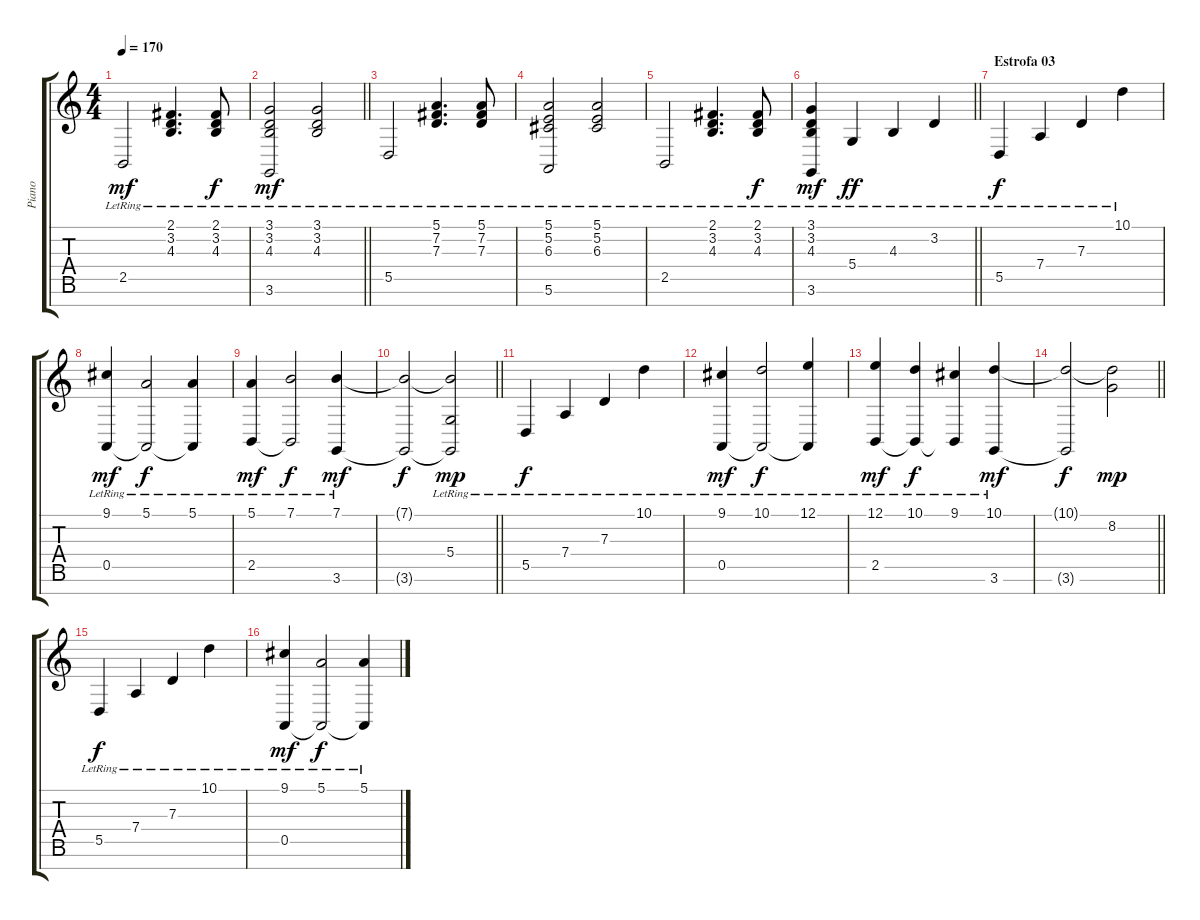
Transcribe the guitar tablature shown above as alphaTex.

\track ("Piano" "Piano") {instrument acousticgrandpiano}
\staff {score tabs}
\tuning (E4 B3 G3 D3 A2 E2 B1) {hide}
\ts (4 4)
\tempo 170
\clef g2
\ks c
2.5{lr}.2{dy mf} (2.1{lr} 3.2{lr} 4.3{lr}).4{d} (2.1{lr} 3.2{lr} 4.3{lr}).8{dy f} |
\barLineRight lightlight
(3.1{lr} 3.2{lr} 4.3{lr} 3.6{lr}).2{dy mf} (3.1{lr} 3.2{lr} 4.3{lr}).2 |
5.5{lr}.2 (5.1{lr} 7.2{lr} 7.3{lr}).4{d} (5.1{lr} 7.2{lr} 7.3{lr}).8 |
(5.1{lr} 5.2{lr} 6.3{lr} 5.6{lr}).2 (5.1{lr} 5.2{lr} 6.3{lr}).2 |
2.5{lr}.2 (2.1{lr} 3.2{lr} 4.3{lr}).4{d} (2.1{lr} 3.2{lr} 4.3{lr}).8{dy f} |
\barLineRight lightlight
(3.1{lr} 3.2{lr} 4.3{lr} 3.6{lr}).4{dy mf} 5.4{lr}.4{dy ff} 4.3{lr}.4 3.2{lr}.4 |
\section ("" "Estrofa 03")
5.5{lr}.4{dy f} 7.4{lr}.4 7.3{lr}.4 10.1{lr}.4 |
(9.1{lr} 0.5{lr}).4{dy mf} (5.1{lr} 0.5{t}).2{dy f} (5.1{lr} 0.5{t}).4 |
(5.1{lr} 2.5{lr}).4{dy mf} (7.1{lr} 2.5{t}).2{dy f} (7.1{lr} 3.6{lr}).4{dy mf} |
\barLineRight lightlight
(7.1{t} 3.6{t}).2{dy f} (7.1{t} 5.4{lr} 3.6{t}).2{dy mp} |
5.5{lr}.4{dy f} 7.4{lr}.4 7.3{lr}.4 10.1{lr}.4 |
(9.1{lr} 0.5{lr}).4{dy mf} (10.1{lr} 0.5{t}).2{dy f} (12.1{lr} 0.5{t}).4 |
(12.1{lr} 2.5{lr}).4{dy mf} (10.1{lr} 2.5{t}).4{dy f} (9.1{lr} 2.5{t}).4 (10.1{lr} 3.6{lr}).4{dy mf} |
\barLineRight lightlight
(10.1{t} 3.6{t}).2{dy f} (10.1{t} 8.2).2{dy mp} |
5.5{lr}.4{dy f} 7.4{lr}.4 7.3{lr}.4 10.1{lr}.4 |
(9.1{lr} 0.5{lr}).4{dy mf} (5.1{lr} 0.5{t}).2{dy f} (5.1{lr} 0.5{t}).4
